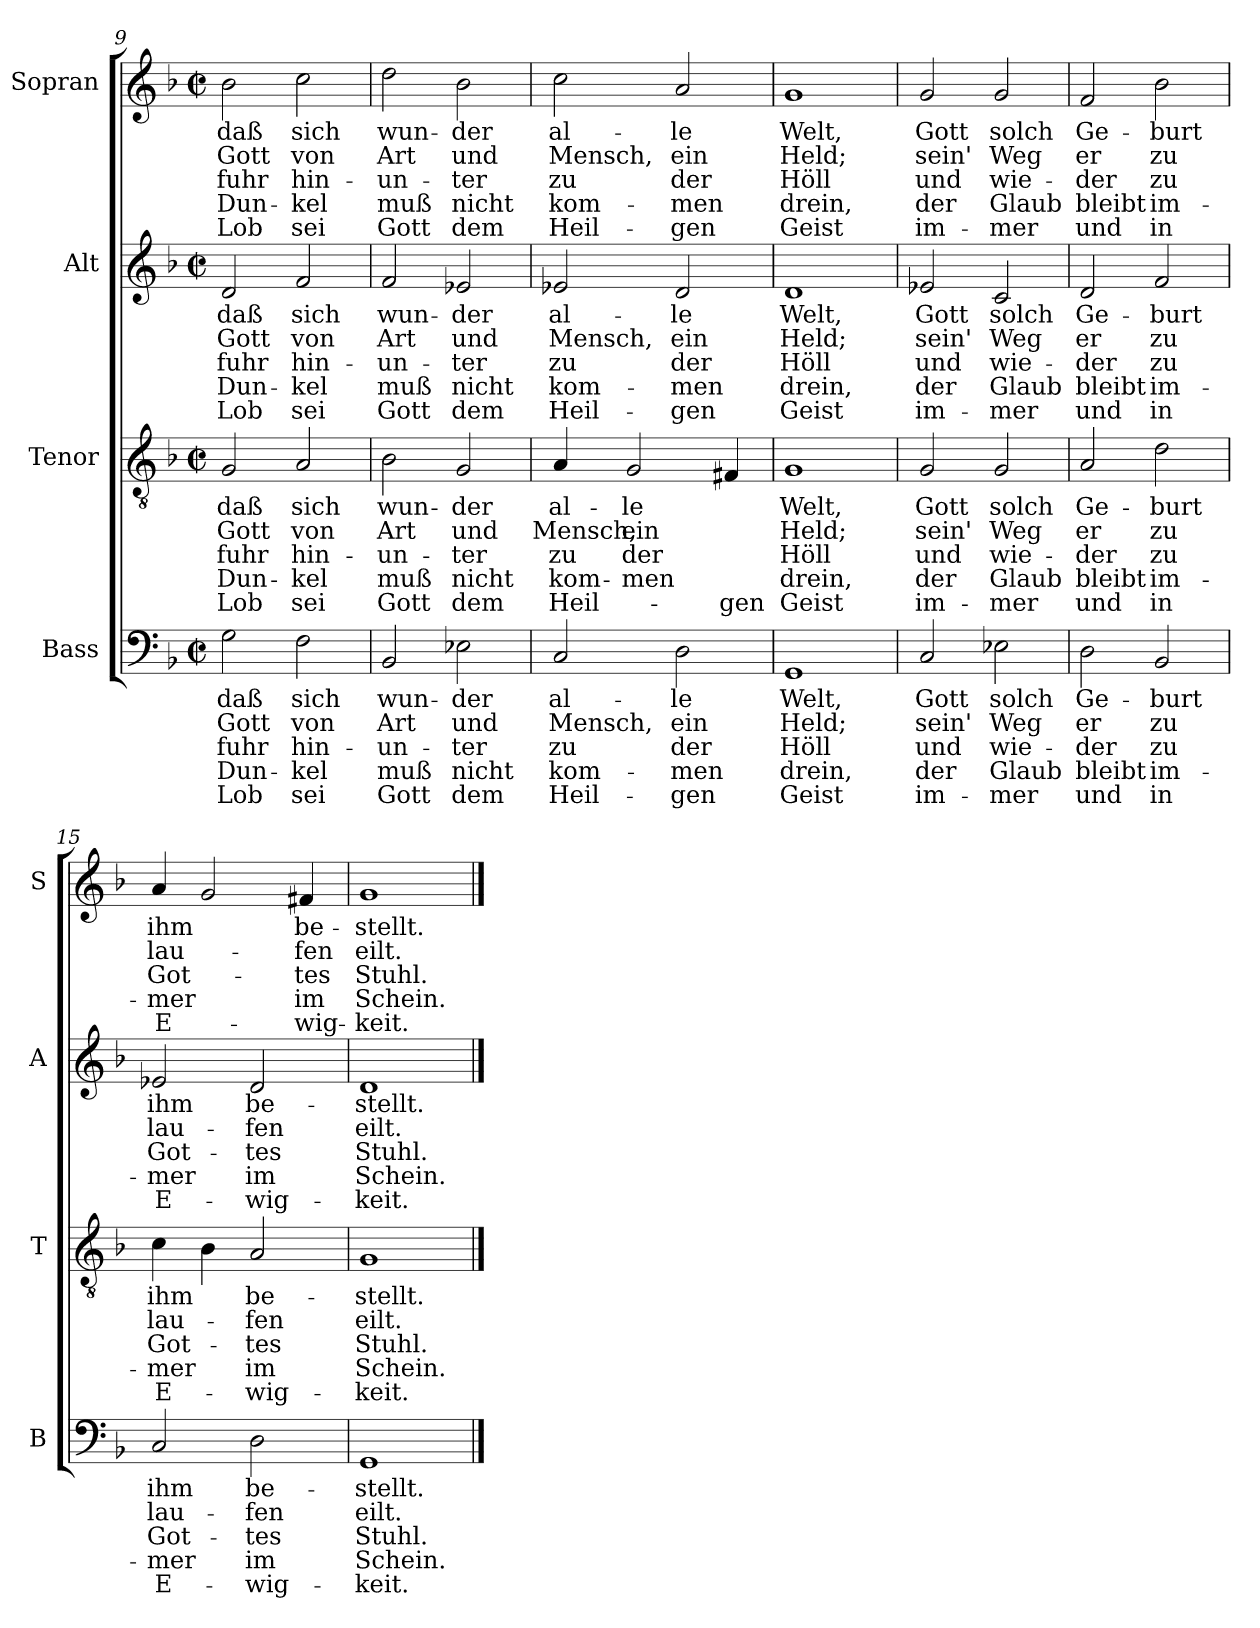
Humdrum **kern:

**kern	**text	**text	**text	**text	**text	**kern	**text	**text	**text	**text	**text	**kern	**text	**text	**text	**text	**text	**kern	**text	**text	**text	**text	**text
*part4	*part4	*part4	*part4	*part4	*part4	*part3	*part3	*part3	*part3	*part3	*part3	*part2	*part2	*part2	*part2	*part2	*part2	*part1	*part1	*part1	*part1	*part1	*part1
*staff4	*staff4	*staff4	*staff4	*staff4	*staff4	*staff3	*staff3	*staff3	*staff3	*staff3	*staff3	*staff2	*staff2	*staff2	*staff2	*staff2	*staff2	*staff1	*staff1	*staff1	*staff1	*staff1	*staff1
*I"Bass	*	*	*	*	*	*I"Tenor	*	*	*	*	*	*I"Alt	*	*	*	*	*	*I"Sopran	*	*	*	*	*
*I'B	*	*	*	*	*	*I'T	*	*	*	*	*	*I'A	*	*	*	*	*	*I'S	*	*	*	*	*
*clefF4	*	*	*	*	*	*clefGv2	*	*	*	*	*	*clefG2	*	*	*	*	*	*clefG2	*	*	*	*	*
*k[b-]	*	*	*	*	*	*k[b-]	*	*	*	*	*	*k[b-]	*	*	*	*	*	*k[b-]	*	*	*	*	*
*d:	*	*	*	*	*	*d:	*	*	*	*	*	*d:	*	*	*	*	*	*d:	*	*	*	*	*
*M2/2	*	*	*	*	*	*M2/2	*	*	*	*	*	*M2/2	*	*	*	*	*	*M2/2	*	*	*	*	*
*met(c|)	*	*	*	*	*	*met(c|)	*	*	*	*	*	*met(c|)	*	*	*	*	*	*met(c|)	*	*	*	*	*
=9	=9	=9	=9	=9	=9	=9	=9	=9	=9	=9	=9	=9	=9	=9	=9	=9	=9	=9	=9	=9	=9	=9	=9
!	!LO:LY:b	!LO:LY:b	!LO:LY:b	!LO:LY:b	!LO:LY:b	!	!LO:LY:b	!LO:LY:b	!LO:LY:b	!LO:LY:b	!LO:LY:b	!	!LO:LY:b	!LO:LY:b	!LO:LY:b	!LO:LY:b	!LO:LY:b	!	!LO:LY:b	!LO:LY:b	!LO:LY:b	!LO:LY:b	!LO:LY:b
2G\	daß	Gott	fuhr	Dun-	Lob	2G/	daß	Gott	fuhr	Dun-	Lob	2d/	daß	Gott	fuhr	Dun-	Lob	2b-\	daß	Gott	fuhr	Dun-	Lob
!	!LO:LY:b	!LO:LY:b	!LO:LY:b	!LO:LY:b	!LO:LY:b	!	!LO:LY:b	!LO:LY:b	!LO:LY:b	!LO:LY:b	!LO:LY:b	!	!LO:LY:b	!LO:LY:b	!LO:LY:b	!LO:LY:b	!LO:LY:b	!	!LO:LY:b	!LO:LY:b	!LO:LY:b	!LO:LY:b	!LO:LY:b
2F\	sich	von	hin-	-kel	sei	2A/	sich	von	hin-	-kel	sei	2f/	sich	von	hin-	-kel	sei	2cc\	sich	von	hin-	-kel	sei
=10	=10	=10	=10	=10	=10	=10	=10	=10	=10	=10	=10	=10	=10	=10	=10	=10	=10	=10	=10	=10	=10	=10	=10
!	!LO:LY:b	!LO:LY:b	!LO:LY:b	!LO:LY:b	!LO:LY:b	!	!LO:LY:b	!LO:LY:b	!LO:LY:b	!LO:LY:b	!LO:LY:b	!	!LO:LY:b	!LO:LY:b	!LO:LY:b	!LO:LY:b	!LO:LY:b	!	!LO:LY:b	!LO:LY:b	!LO:LY:b	!LO:LY:b	!LO:LY:b
2BB-/	wun-	Art	-un-	muß	Gott	2B-\	wun-	Art	-un-	muß	Gott	2f/	wun-	Art	-un-	muß	Gott	2dd\	wun-	Art	-un-	muß	Gott
!	!LO:LY:b	!LO:LY:b	!LO:LY:b	!LO:LY:b	!LO:LY:b	!	!LO:LY:b	!LO:LY:b	!LO:LY:b	!LO:LY:b	!LO:LY:b	!	!LO:LY:b	!LO:LY:b	!LO:LY:b	!LO:LY:b	!LO:LY:b	!	!LO:LY:b	!LO:LY:b	!LO:LY:b	!LO:LY:b	!LO:LY:b
2E-X\	-der	und	-ter	nicht	dem	2G/	-der	und	-ter	nicht	dem	2e-X/	-der	und	-ter	nicht	dem	2b-\	-der	und	-ter	nicht	dem
=11	=11	=11	=11	=11	=11	=11	=11	=11	=11	=11	=11	=11	=11	=11	=11	=11	=11	=11	=11	=11	=11	=11	=11
!	!LO:LY:b	!LO:LY:b	!LO:LY:b	!LO:LY:b	!LO:LY:b	!	!LO:LY:b	!LO:LY:b	!LO:LY:b	!LO:LY:b	!LO:LY:b	!	!LO:LY:b	!LO:LY:b	!LO:LY:b	!LO:LY:b	!LO:LY:b	!	!LO:LY:b	!LO:LY:b	!LO:LY:b	!LO:LY:b	!LO:LY:b
2C/	al-	Mensch,	zu	kom-	Heil-	4A/	al-	Mensch,	zu	kom-	Heil-	2e-X/	al-	Mensch,	zu	kom-	Heil-	2cc\	al-	Mensch,	zu	kom-	Heil-
!	!	!	!	!	!	!	!LO:LY:b	!LO:LY:b	!LO:LY:b	!LO:LY:b	!	!	!	!	!	!	!	!	!	!	!	!	!
.	.	.	.	.	.	2G/	-le	ein	der	-men	.	.	.	.	.	.	.	.	.	.	.	.	.
!	!LO:LY:b	!LO:LY:b	!LO:LY:b	!LO:LY:b	!LO:LY:b	!	!	!	!	!	!	!	!LO:LY:b	!LO:LY:b	!LO:LY:b	!LO:LY:b	!LO:LY:b	!	!LO:LY:b	!LO:LY:b	!LO:LY:b	!LO:LY:b	!LO:LY:b
2D\	-le	ein	der	-men	-gen	.	.	.	.	.	.	2d/	-le	ein	der	-men	-gen	2a/	-le	ein	der	-men	-gen
!	!	!	!	!	!	!	!	!	!	!	!LO:LY:b	!	!	!	!	!	!	!	!	!	!	!	!
.	.	.	.	.	.	4F#X/	.	.	.	.	-gen	.	.	.	.	.	.	.	.	.	.	.	.
=12	=12	=12	=12	=12	=12	=12	=12	=12	=12	=12	=12	=12	=12	=12	=12	=12	=12	=12	=12	=12	=12	=12	=12
!	!LO:LY:b	!LO:LY:b	!LO:LY:b	!LO:LY:b	!LO:LY:b	!	!LO:LY:b	!LO:LY:b	!LO:LY:b	!LO:LY:b	!LO:LY:b	!	!LO:LY:b	!LO:LY:b	!LO:LY:b	!LO:LY:b	!LO:LY:b	!	!LO:LY:b	!LO:LY:b	!LO:LY:b	!LO:LY:b	!LO:LY:b
1GG	Welt,	Held;	Höll	drein,	Geist	1G	Welt,	Held;	Höll	drein,	Geist	1d	Welt,	Held;	Höll	drein,	Geist	1g	Welt,	Held;	Höll	drein,	Geist
=13	=13	=13	=13	=13	=13	=13	=13	=13	=13	=13	=13	=13	=13	=13	=13	=13	=13	=13	=13	=13	=13	=13	=13
!	!LO:LY:b	!LO:LY:b	!LO:LY:b	!LO:LY:b	!LO:LY:b	!	!LO:LY:b	!LO:LY:b	!LO:LY:b	!LO:LY:b	!LO:LY:b	!	!LO:LY:b	!LO:LY:b	!LO:LY:b	!LO:LY:b	!LO:LY:b	!	!LO:LY:b	!LO:LY:b	!LO:LY:b	!LO:LY:b	!LO:LY:b
2C/	Gott	sein'	und	der	im-	2G/	Gott	sein'	und	der	im-	2e-X/	Gott	sein'	und	der	im-	2g/	Gott	sein'	und	der	im-
!	!LO:LY:b	!LO:LY:b	!LO:LY:b	!LO:LY:b	!LO:LY:b	!	!LO:LY:b	!LO:LY:b	!LO:LY:b	!LO:LY:b	!LO:LY:b	!	!LO:LY:b	!LO:LY:b	!LO:LY:b	!LO:LY:b	!LO:LY:b	!	!LO:LY:b	!LO:LY:b	!LO:LY:b	!LO:LY:b	!LO:LY:b
2E-X\	solch	Weg	wie-	Glaub	-mer	2G/	solch	Weg	wie-	Glaub	-mer	2c/	solch	Weg	wie-	Glaub	-mer	2g/	solch	Weg	wie-	Glaub	-mer
!!LO:PB:g=z
=14	=14	=14	=14	=14	=14	=14	=14	=14	=14	=14	=14	=14	=14	=14	=14	=14	=14	=14	=14	=14	=14	=14	=14
!	!LO:LY:b	!LO:LY:b	!LO:LY:b	!LO:LY:b	!LO:LY:b	!	!LO:LY:b	!LO:LY:b	!LO:LY:b	!LO:LY:b	!LO:LY:b	!	!LO:LY:b	!LO:LY:b	!LO:LY:b	!LO:LY:b	!LO:LY:b	!	!LO:LY:b	!LO:LY:b	!LO:LY:b	!LO:LY:b	!LO:LY:b
2D\	Ge-	er	-der	bleibt	und	2A/	Ge-	er	-der	bleibt	und	2d/	Ge-	er	-der	bleibt	und	2f/	Ge-	er	-der	bleibt	und
!	!LO:LY:b	!LO:LY:b	!LO:LY:b	!LO:LY:b	!LO:LY:b	!	!LO:LY:b	!LO:LY:b	!LO:LY:b	!LO:LY:b	!LO:LY:b	!	!LO:LY:b	!LO:LY:b	!LO:LY:b	!LO:LY:b	!LO:LY:b	!	!LO:LY:b	!LO:LY:b	!LO:LY:b	!LO:LY:b	!LO:LY:b
2BB-/	-burt	zu	zu	im-	in	2d\	-burt	zu	zu	im-	in	2f/	-burt	zu	zu	im-	in	2b-\	-burt	zu	zu	im-	in
=15	=15	=15	=15	=15	=15	=15	=15	=15	=15	=15	=15	=15	=15	=15	=15	=15	=15	=15	=15	=15	=15	=15	=15
!	!LO:LY:b	!LO:LY:b	!LO:LY:b	!LO:LY:b	!LO:LY:b	!	!LO:LY:b	!LO:LY:b	!LO:LY:b	!LO:LY:b	!LO:LY:b	!	!LO:LY:b	!LO:LY:b	!LO:LY:b	!LO:LY:b	!LO:LY:b	!	!LO:LY:b	!LO:LY:b	!LO:LY:b	!LO:LY:b	!LO:LY:b
2C/	ihm	lau-	Got-	-mer	E-	4c\	ihm	lau-	Got-	-mer	E-	2e-X/	ihm	lau-	Got-	-mer	E-	4a/	ihm	lau-	Got-	-mer	E-
.	.	.	.	.	.	4B-\	.	.	.	.	.	.	.	.	.	.	.	2g/	.	.	.	.	.
!	!LO:LY:b	!LO:LY:b	!LO:LY:b	!LO:LY:b	!LO:LY:b	!	!LO:LY:b	!LO:LY:b	!LO:LY:b	!LO:LY:b	!LO:LY:b	!	!LO:LY:b	!LO:LY:b	!LO:LY:b	!LO:LY:b	!LO:LY:b	!	!	!	!	!	!
2D\	be-	-fen	-tes	im	-wig-	2A/	be-	-fen	-tes	im	-wig-	2d/	be-	-fen	-tes	im	-wig-	.	.	.	.	.	.
!	!	!	!	!	!	!	!	!	!	!	!	!	!	!	!	!	!	!	!LO:LY:b	!LO:LY:b	!LO:LY:b	!LO:LY:b	!LO:LY:b
.	.	.	.	.	.	.	.	.	.	.	.	.	.	.	.	.	.	4f#X/	be-	-fen	-tes	im	-wig-
=16	=16	=16	=16	=16	=16	=16	=16	=16	=16	=16	=16	=16	=16	=16	=16	=16	=16	=16	=16	=16	=16	=16	=16
!	!LO:LY:b	!LO:LY:b	!LO:LY:b	!LO:LY:b	!LO:LY:b	!	!LO:LY:b	!LO:LY:b	!LO:LY:b	!LO:LY:b	!LO:LY:b	!	!LO:LY:b	!LO:LY:b	!LO:LY:b	!LO:LY:b	!LO:LY:b	!	!LO:LY:b	!LO:LY:b	!LO:LY:b	!LO:LY:b	!LO:LY:b
1GG	-stellt.	eilt.	Stuhl.	Schein.	-keit.	1G	-stellt.	eilt.	Stuhl.	Schein.	-keit.	1d	-stellt.	eilt.	Stuhl.	Schein.	-keit.	1g	-stellt.	eilt.	Stuhl.	Schein.	-keit.
==	==	==	==	==	==	==	==	==	==	==	==	==	==	==	==	==	==	==	==	==	==	==	==
*-	*-	*-	*-	*-	*-	*-	*-	*-	*-	*-	*-	*-	*-	*-	*-	*-	*-	*-	*-	*-	*-	*-	*-
